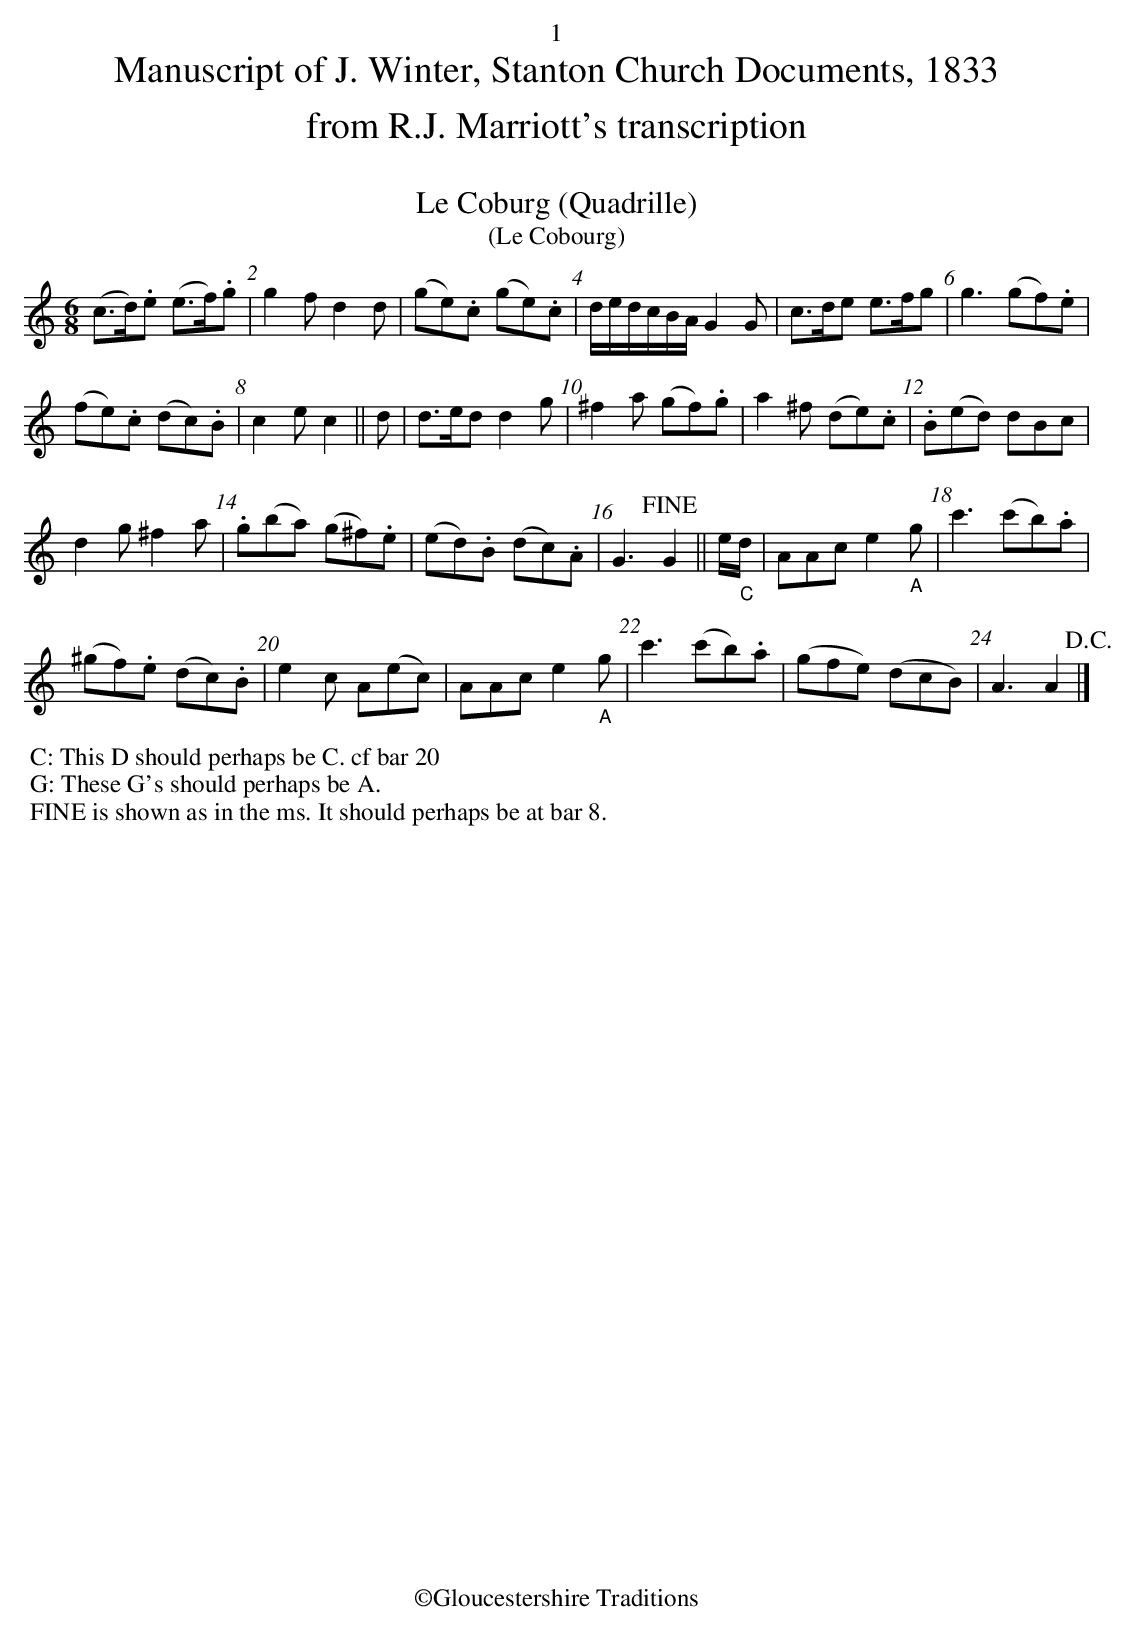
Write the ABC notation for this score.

X:1
T:Coburg (Quadrille), Le
T:(Le Cobourg)
M:6/8
L:1/8
K:C
(c>d).e (e>f).g |g2fd2d|(ge).c (ge).c|d/e/d/c/B/A/ G2G|c>de e>fg|g3 (gf).e|
(fe).c (dc).B|c2ec2||d|d>ed d2g|^f2a (gf).g|a2^f (de).c|.B(ed) dBc|
d2g^f2a|.g(ba) (g^f).e|(ed).B (dc).A|G3!fine!G2||e/"_C"d/|AAc e2"_A"g|c'3 (c'b).a|
(^gf).e (dc).B|e2c A(ec)|AAc e2"_A"g|c'3 (c'b).a|(gfe) (dcB)|A3A2!D.C.!|]
